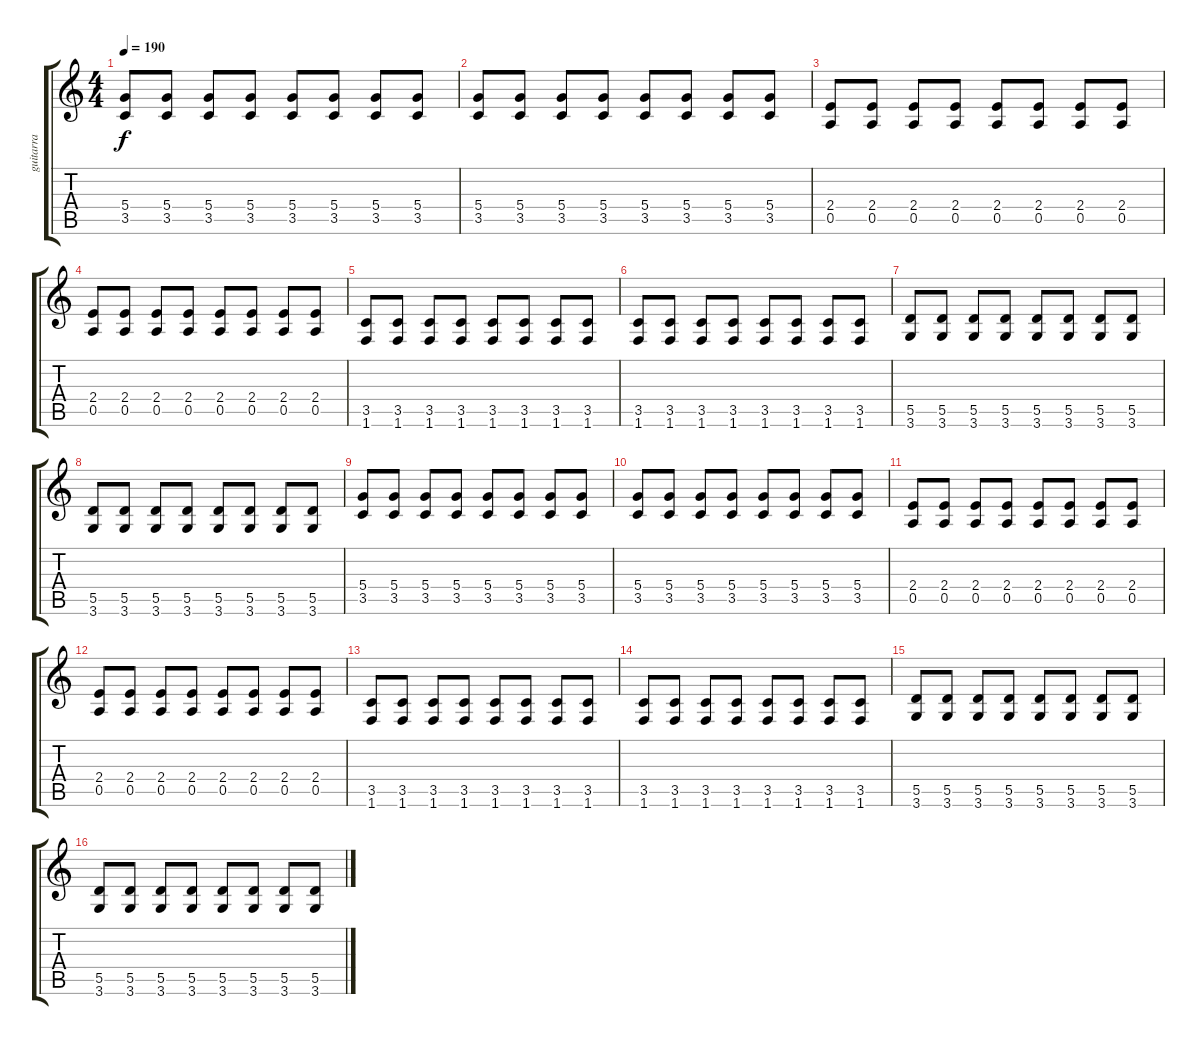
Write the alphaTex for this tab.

\track ("guitarra" "guitarra") {instrument distortionguitar}
\staff {score tabs}
\tuning (E4 B3 G3 D3 A2 E2) {hide}
\ts (4 4)
\tempo 190
\clef g2
\ks c
(5.4 3.5).8{dy f} (5.4 3.5).8 (5.4 3.5).8 (5.4 3.5).8 (5.4 3.5).8 (5.4 3.5).8 (5.4 3.5).8 (5.4 3.5).8 |
(5.4 3.5).8 (5.4 3.5).8 (5.4 3.5).8 (5.4 3.5).8 (5.4 3.5).8 (5.4 3.5).8 (5.4 3.5).8 (5.4 3.5).8 |
(2.4 0.5).8 (2.4 0.5).8 (2.4 0.5).8 (2.4 0.5).8 (2.4 0.5).8 (2.4 0.5).8 (2.4 0.5).8 (2.4 0.5).8 |
(2.4 0.5).8 (2.4 0.5).8 (2.4 0.5).8 (2.4 0.5).8 (2.4 0.5).8 (2.4 0.5).8 (2.4 0.5).8 (2.4 0.5).8 |
(3.5 1.6).8 (3.5 1.6).8 (3.5 1.6).8 (3.5 1.6).8 (3.5 1.6).8 (3.5 1.6).8 (3.5 1.6).8 (3.5 1.6).8 |
(3.5 1.6).8 (3.5 1.6).8 (3.5 1.6).8 (3.5 1.6).8 (3.5 1.6).8 (3.5 1.6).8 (3.5 1.6).8 (3.5 1.6).8 |
(5.5 3.6).8 (5.5 3.6).8 (5.5 3.6).8 (5.5 3.6).8 (5.5 3.6).8 (5.5 3.6).8 (5.5 3.6).8 (5.5 3.6).8 |
(5.5 3.6).8 (5.5 3.6).8 (5.5 3.6).8 (5.5 3.6).8 (5.5 3.6).8 (5.5 3.6).8 (5.5 3.6).8 (5.5 3.6).8 |
(5.4 3.5).8 (5.4 3.5).8 (5.4 3.5).8 (5.4 3.5).8 (5.4 3.5).8 (5.4 3.5).8 (5.4 3.5).8 (5.4 3.5).8 |
(5.4 3.5).8 (5.4 3.5).8 (5.4 3.5).8 (5.4 3.5).8 (5.4 3.5).8 (5.4 3.5).8 (5.4 3.5).8 (5.4 3.5).8 |
(2.4 0.5).8 (2.4 0.5).8 (2.4 0.5).8 (2.4 0.5).8 (2.4 0.5).8 (2.4 0.5).8 (2.4 0.5).8 (2.4 0.5).8 |
(2.4 0.5).8 (2.4 0.5).8 (2.4 0.5).8 (2.4 0.5).8 (2.4 0.5).8 (2.4 0.5).8 (2.4 0.5).8 (2.4 0.5).8 |
(3.5 1.6).8 (3.5 1.6).8 (3.5 1.6).8 (3.5 1.6).8 (3.5 1.6).8 (3.5 1.6).8 (3.5 1.6).8 (3.5 1.6).8 |
(3.5 1.6).8 (3.5 1.6).8 (3.5 1.6).8 (3.5 1.6).8 (3.5 1.6).8 (3.5 1.6).8 (3.5 1.6).8 (3.5 1.6).8 |
(5.5 3.6).8 (5.5 3.6).8 (5.5 3.6).8 (5.5 3.6).8 (5.5 3.6).8 (5.5 3.6).8 (5.5 3.6).8 (5.5 3.6).8 |
(5.5 3.6).8 (5.5 3.6).8 (5.5 3.6).8 (5.5 3.6).8 (5.5 3.6).8 (5.5 3.6).8 (5.5 3.6).8 (5.5 3.6).8
